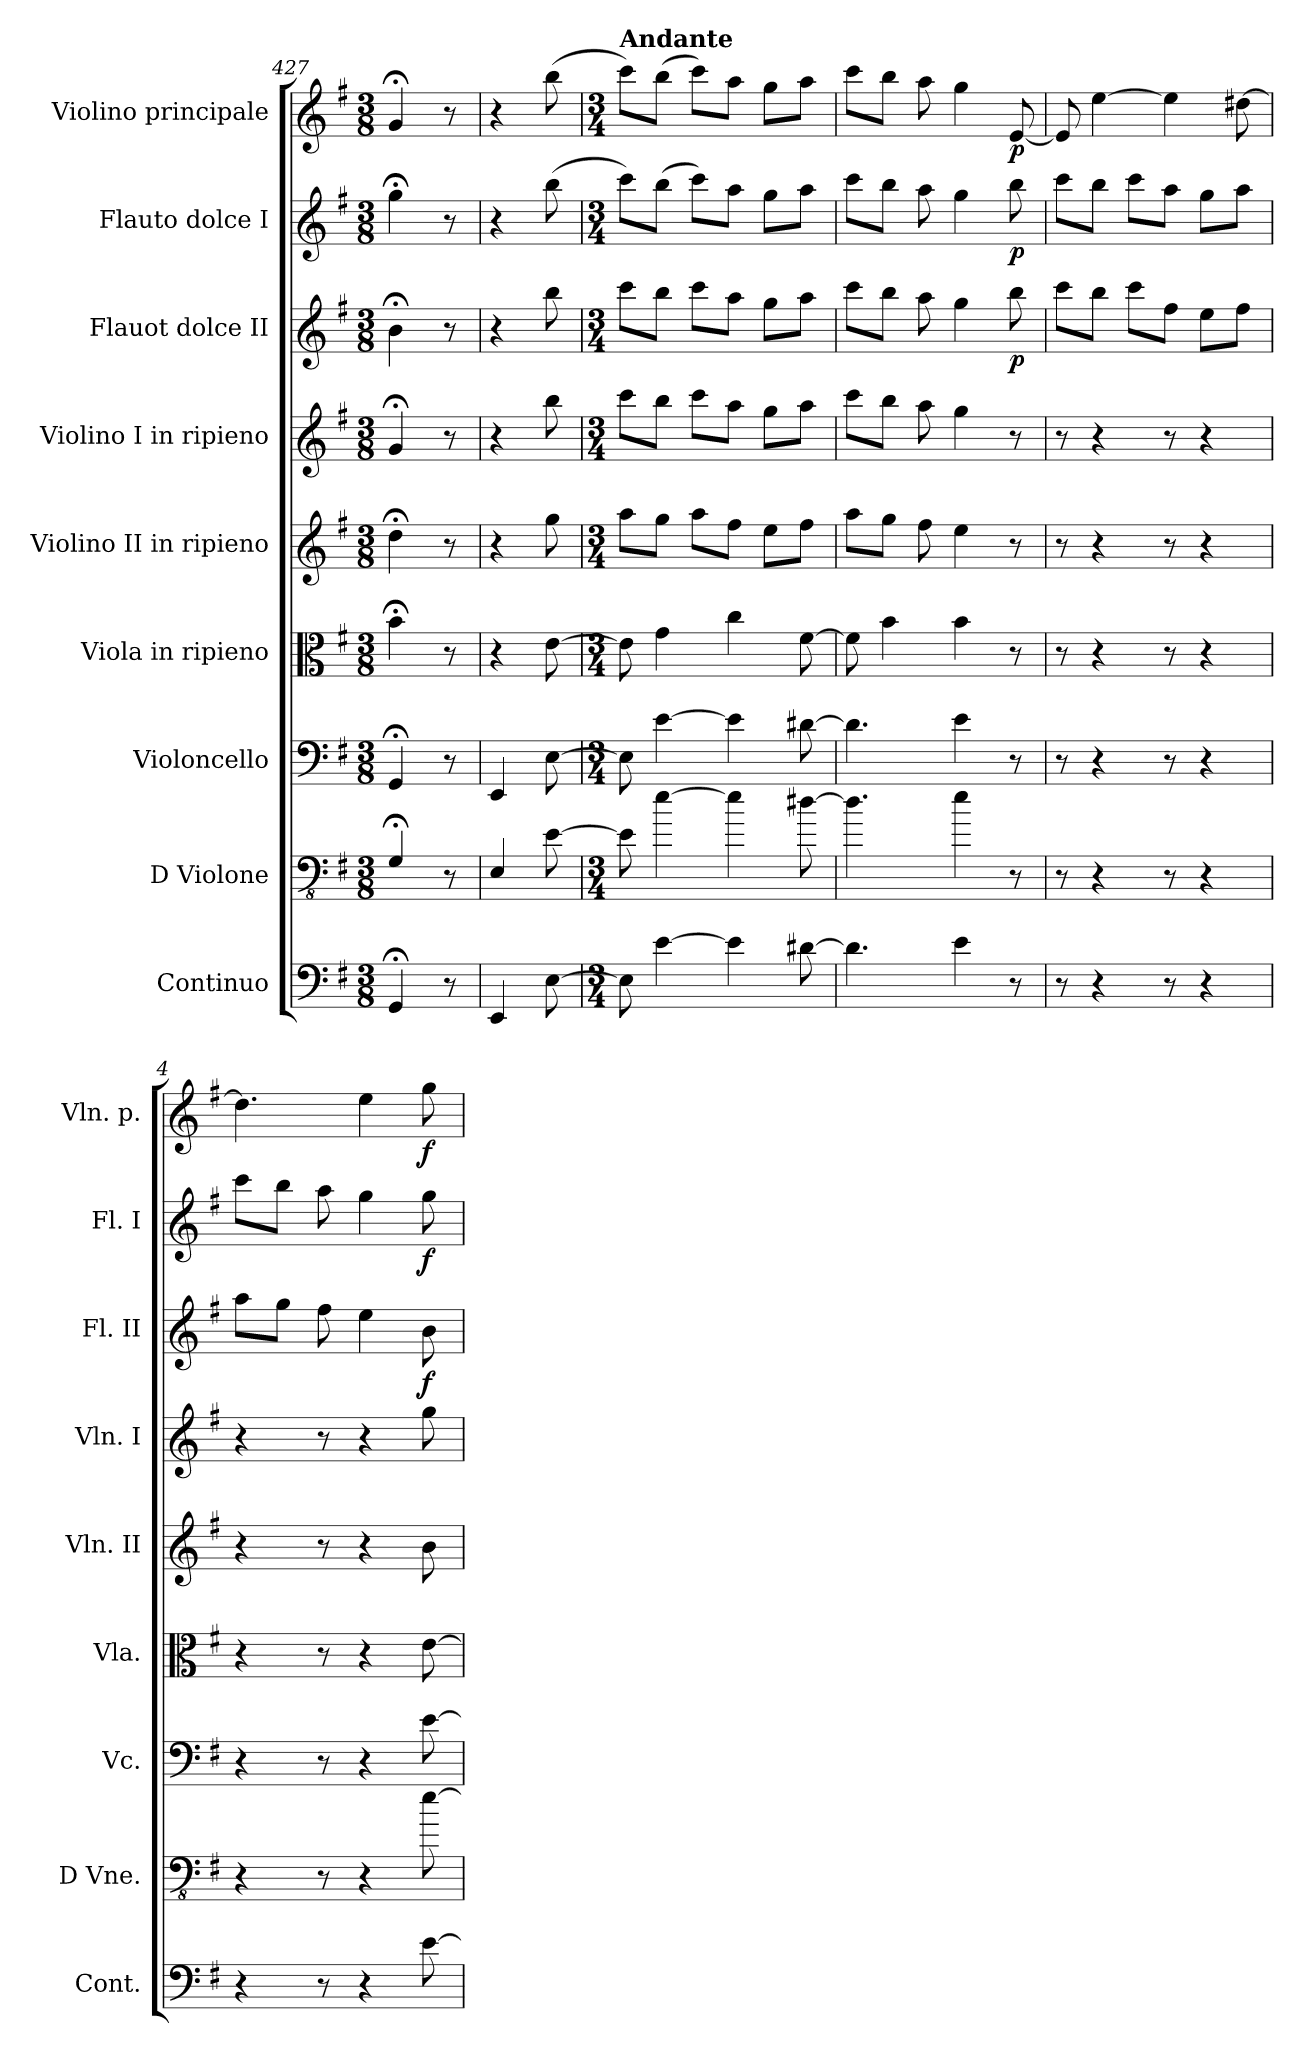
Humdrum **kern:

**kern	**kern	**kern	**kern	**kern	**kern	**kern	**dynam	**kern	**dynam	**kern	**dynam
*part9	*part8	*part7	*part6	*part5	*part4	*part3	*part3	*part2	*part2	*part1	*part1
*staff9	*staff8	*staff7	*staff6	*staff5	*staff4	*staff3	*staff3	*staff2	*staff2	*staff1	*staff1
*I"Continuo	*I"D Violone	*I"Violoncello	*I"Viola in ripieno	*I"Violino II in ripieno	*I"Violino I in ripieno	*I"Flauot dolce II	*	*I"Flauto dolce I	*	*I"Violino principale	*
*I'Cont.	*I'D Vne.	*I'Vc.	*I'Vla.	*I'Vln. II	*I'Vln. I	*I'Fl. II	*	*I'Fl. I	*	*I'Vln. p.	*
*clefF4	*clefFv4	*clefF4	*clefC3	*clefG2	*clefG2	*clefG2	*	*clefG2	*	*clefG2	*
*	*ITrd7c12	*	*	*	*	*	*	*	*	*	*
*k[f#]	*k[f#]	*k[f#]	*k[f#]	*k[f#]	*k[f#]	*k[f#]	*	*k[f#]	*	*k[f#]	*
*M3/8	*M3/8	*M3/8	*M3/8	*M3/8	*M3/8	*M3/8	*	*M3/8	*	*M3/8	*
=427	=427	=427	=427	=427	=427	=427	=427	=427	=427	=427	=427
4GG;</	4GGG;</	4GG;</	4b;<\	4dd;<\	4g;</	4b;<\	.	4gg;<\	.	4g;</	.
8r	8r	8r	8r	8r	8r	8r	.	8r	.	8r	.
!!LO:PB:g=z
=428	=428	=428	=428	=428	=428	=428	=428	=428	=428	=428	=428
4EE/	4EEE/	4EE/	4r	4r	4r	4r	.	4r	.	4r	.
[8E\	[8EE\	[8E\	[8e\	8gg\	8bb\	8bb\	.	(>8bb\	.	(>8bb\	.
!!LO:PB:g=z
=1	=1	=1	=1	=1	=1	=1	=1	=1	=1	=1	=1
*M3/4	*M3/4	*M3/4	*M3/4	*M3/4	*M3/4	*M3/4	*	*M3/4	*	*M3/4	*
!	!	!	!	!	!	!	!	!	!	!LO:TX:a:B:t=Andante	!
8E\]	8EE\]	8E\]	8e\]	8aa\L	8ccc\L	8ccc\L	.	8ccc\L)	.	8ccc\L)	.
[4e\	[4E\	[4e\	4g\	8gg\J	8bb\J	8bb\J	.	(>8bb\J	.	(>8bb\J	.
.	.	.	.	8aa\L	8ccc\L	8ccc\L	.	8ccc\L)	.	8ccc\L)	.
4e\]	4E\]	4e\]	4cc\	8ff#\J	8aa\J	8aa\J	.	8aa\J	.	8aa\J	.
.	.	.	.	8ee\L	8gg\L	8gg\L	.	8gg\L	.	8gg\L	.
[8d#X\	[8D#X\	[8d#X\	[8f#\	8ff#\J	8aa\J	8aa\J	.	8aa\J	.	8aa\J	.
=2	=2	=2	=2	=2	=2	=2	=2	=2	=2	=2	=2
4.d#\]	4.D#\]	4.d#\]	8f#\]	8aa\L	8ccc\L	8ccc\L	.	8ccc\L	.	8ccc\L	.
.	.	.	4b\	8gg\J	8bb\J	8bb\J	.	8bb\J	.	8bb\J	.
.	.	.	.	8ff#\	8aa\	8aa\	.	8aa\	.	8aa\	.
4e\	4E\	4e\	4b\	4ee\	4gg\	4gg\	.	4gg\	.	4gg\	.
!	!	!	!	!	!	!	!LO:DY:b	!	!LO:DY:b	!	!LO:DY:b
8r	8r	8r	8r	8r	8r	8bb\	p	8bb\	p	[8e/	p
=3	=3	=3	=3	=3	=3	=3	=3	=3	=3	=3	=3
8r	8r	8r	8r	8r	8r	8ccc\L	.	8ccc\L	.	8e/]	.
4r	4r	4r	4r	4r	4r	8bb\J	.	8bb\J	.	[4ee\	.
.	.	.	.	.	.	8ccc\L	.	8ccc\L	.	.	.
8r	8r	8r	8r	8r	8r	8ff#\J	.	8aa\J	.	4ee\]	.
4r	4r	4r	4r	4r	4r	8ee\L	.	8gg\L	.	.	.
.	.	.	.	.	.	8ff#\J	.	8aa\J	.	[8dd#X\	.
=4	=4	=4	=4	=4	=4	=4	=4	=4	=4	=4	=4
4r	4r	4r	4r	4r	4r	8aa\L	.	8ccc\L	.	4.dd#\]	.
.	.	.	.	.	.	8gg\J	.	8bb\J	.	.	.
8r	8r	8r	8r	8r	8r	8ff#\	.	8aa\	.	.	.
4r	4r	4r	4r	4r	4r	4ee\	.	4gg\	.	4ee\	.
!	!	!	!	!	!	!	!LO:DY:b	!	!LO:DY:b	!	!LO:DY:b
[8e\	[8E\	[8e\	[8e\	8b\	8gg\	8b\	f	8gg\	f	8gg\	f
=	=	=	=	=	=	=	=	=	=	=	=
*-	*-	*-	*-	*-	*-	*-	*-	*-	*-	*-	*-
